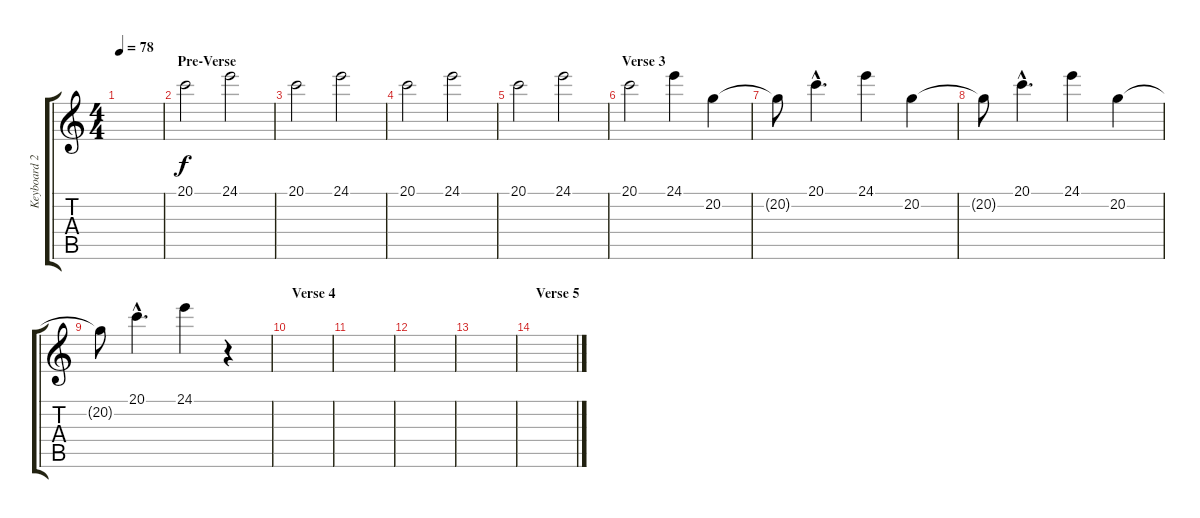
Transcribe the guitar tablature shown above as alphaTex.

\track ("Keyboard 2" "Keyboard 2") {instrument pad4choir}
\staff {score tabs}
\tuning (E4 B3 G3 D3 A2 E2) {hide}
\ts (4 4)
\tempo 78
\clef g2
\ks c
|
\section ("" "Pre-Verse")
20.1.2 24.1.2 |
20.1.2 24.1.2 |
20.1.2 24.1.2 |
20.1.2 24.1.2 |
\section ("" "Verse 3")
20.1.2 24.1.4 20.2.4 |
20.2{t}.8 20.1{hac}.4{d} 24.1.4 20.2.4 |
20.2{t}.8 20.1{hac}.4{d} 24.1.4 20.2.4 |
20.2{t}.8 20.1{hac}.4{d} 24.1.4 r.4 |
\section ("" "Verse 4")
|
|
|
|
\section ("" "Verse 5")
